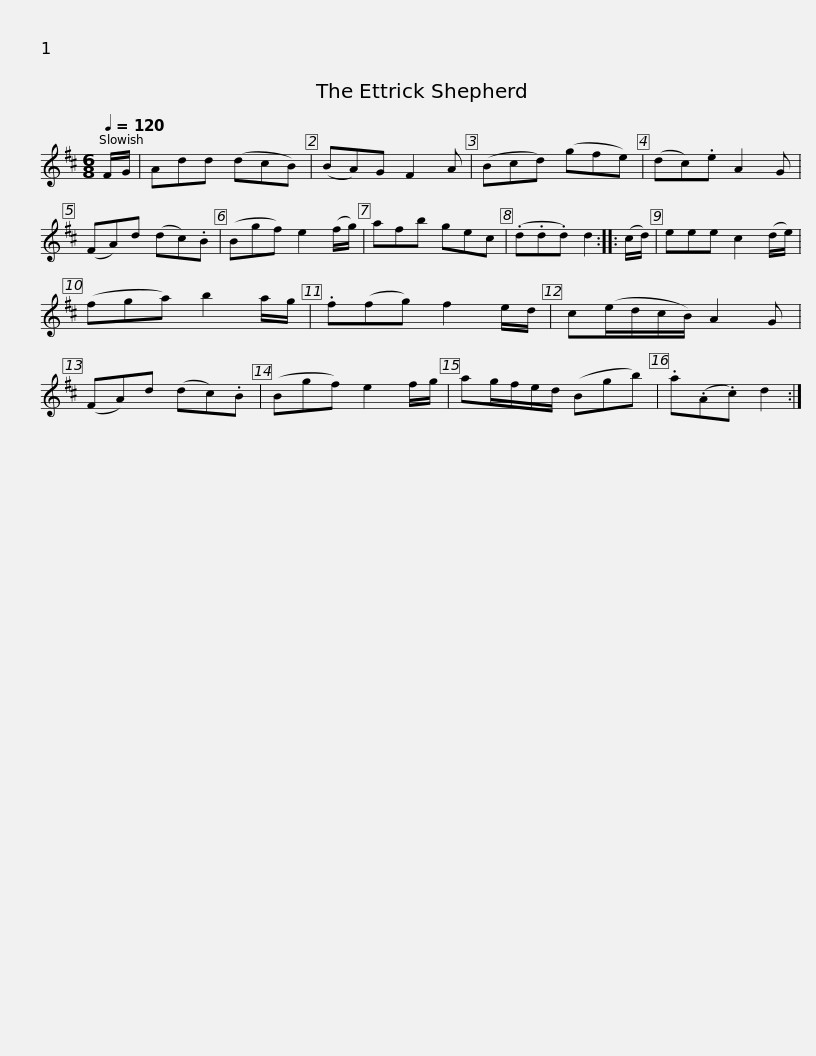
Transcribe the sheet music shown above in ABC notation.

X:1
L:1/8
Q:1/4=120
M:6/8
I:linebreak $
K:D
V:1 treble
V:1
 F/G/ | Add (dcB) | (BA)G F2 A | (Bcd) (gfe) | (dc).e A2 G | %5
 (FA)d (dc).B | (Bgf) e2 (f/g/) | afb gec |$ (.d.d.d) d2 :: (c/d/) | %10
 eee c2 (d/e/) | (fga) b2 a/g/ | .f(fg) f2 e/d/ | c(e/d/c/B/) A2 G | (FA)d (dc).B | %15
 (Bgf) e2 f/g/ |$ ag/f/e/d/ (Bgb) | .a(.A.c) d2 :| %18
